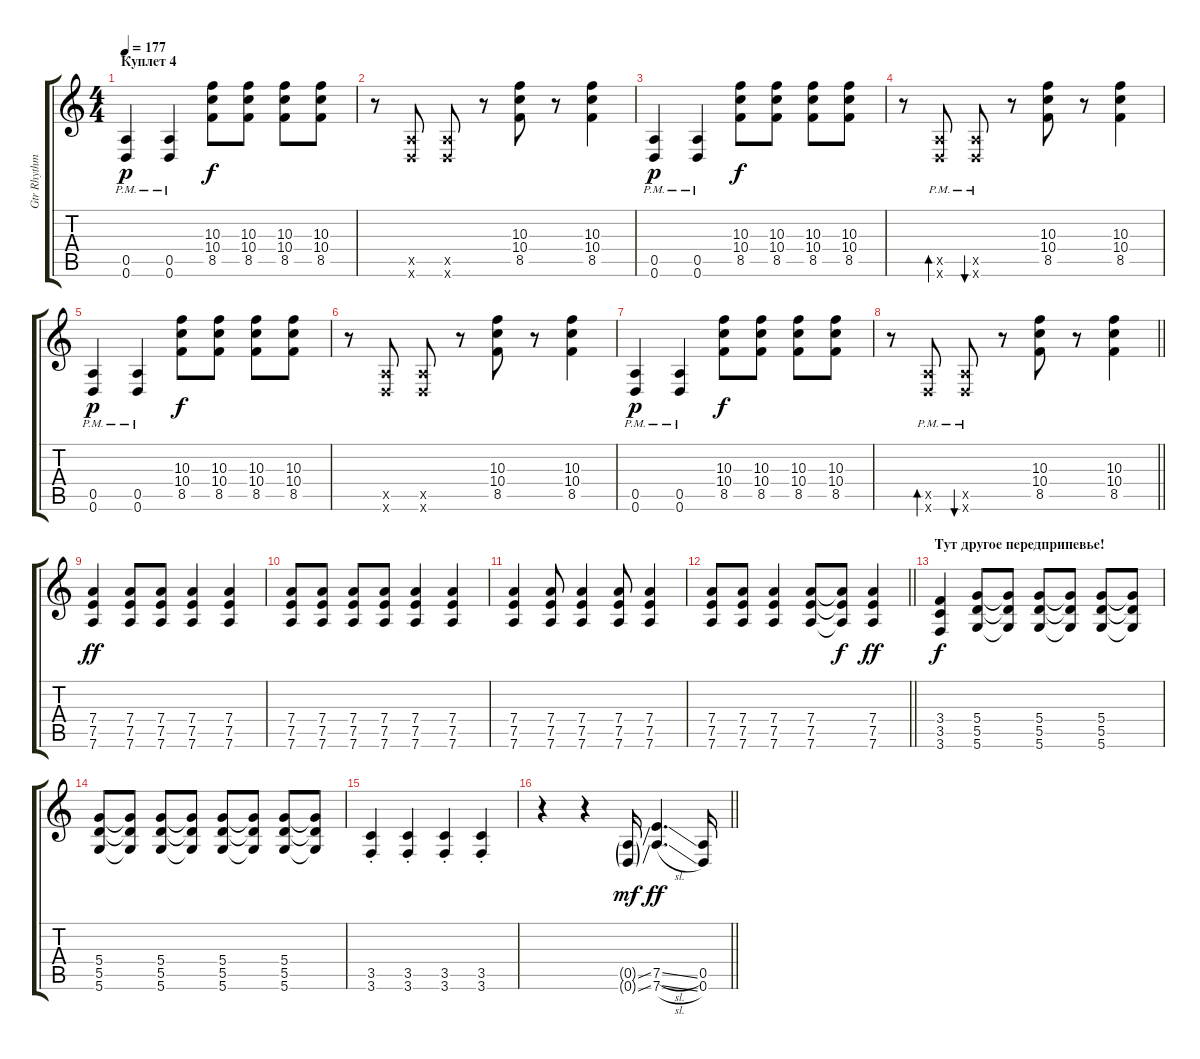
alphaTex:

\track ("Gtr Rhythm" "Gtr Rhythm") {instrument overdrivenguitar}
\staff {score tabs}
\tuning (E4 B3 G3 D3 A2 D2) {hide}
\ts (4 4)
\section ("" "Куплет 4")
\tempo 177
\clef g2
\ks c
(0.5{pm} 0.6{pm}).4{dy p} (0.5{pm} 0.6{pm}).4 (10.3 10.4 8.5).8{dy f} (10.3 10.4 8.5).8 (10.3 10.4 8.5).8 (10.3 10.4 8.5).8 |
r.8 (0.5{x} 0.6{x}).8 (0.5{x} 0.6{x}).8 r.8 (10.3 10.4 8.5).8 r.8 (10.3 10.4 8.5).4 |
(0.5{pm} 0.6{pm}).4{dy p} (0.5{pm} 0.6{pm}).4 (10.3 10.4 8.5).8{dy f} (10.3 10.4 8.5).8 (10.3 10.4 8.5).8 (10.3 10.4 8.5).8 |
r.8 (0.5{pm x} 0.6{pm x}).8{bd 60} (0.5{pm x} 0.6{pm x}).8{bu 240} r.8 (10.3 10.4 8.5).8 r.8 (10.3 10.4 8.5).4 |
(0.5{pm} 0.6{pm}).4{dy p} (0.5{pm} 0.6{pm}).4 (10.3 10.4 8.5).8{dy f} (10.3 10.4 8.5).8 (10.3 10.4 8.5).8 (10.3 10.4 8.5).8 |
r.8 (0.5{x} 0.6{x}).8 (0.5{x} 0.6{x}).8 r.8 (10.3 10.4 8.5).8 r.8 (10.3 10.4 8.5).4 |
(0.5{pm} 0.6{pm}).4{dy p} (0.5{pm} 0.6{pm}).4 (10.3 10.4 8.5).8{dy f} (10.3 10.4 8.5).8 (10.3 10.4 8.5).8 (10.3 10.4 8.5).8 |
\barLineRight lightlight
r.8 (0.5{pm x} 0.6{pm x}).8{bd 60} (0.5{pm x} 0.6{pm x}).8{bu 240} r.8 (10.3 10.4 8.5).8 r.8 (10.3 10.4 8.5).4 |
(7.4 7.5 7.6).4{dy ff} (7.4 7.5 7.6).8 (7.4 7.5 7.6).8 (7.4 7.5 7.6).4 (7.4 7.5 7.6).4 |
(7.4 7.5 7.6).8 (7.4 7.5 7.6).8 (7.4 7.5 7.6).8 (7.4 7.5 7.6).8 (7.4 7.5 7.6).4 (7.4 7.5 7.6).4 |
(7.4 7.5 7.6).4 (7.4 7.5 7.6).8 (7.4 7.5 7.6).4 (7.4 7.5 7.6).8 (7.4 7.5 7.6).4 |
\barLineRight lightlight
(7.4 7.5 7.6).8 (7.4 7.5 7.6).8 (7.4 7.5 7.6).4 (7.4 7.5 7.6).8 (7.4{t} 7.5{t} 7.6{t}).8{dy f} (7.4 7.5 7.6).4{dy ff} |
\section ("" "Тут другое передприпевье!")
(3.4 3.5 3.6).4{dy f} (5.4 5.5 5.6).8 (5.4{t} 5.5{t} 5.6{t}).8 (5.4 5.5 5.6).8 (5.4{t} 5.5{t} 5.6{t}).8 (5.4 5.5 5.6).8 (5.4{t} 5.5{t} 5.6{t}).8 |
(5.4 5.5 5.6).8 (5.4{t} 5.5{t} 5.6{t}).8 (5.4 5.5 5.6).8 (5.4{t} 5.5{t} 5.6{t}).8 (5.4 5.5 5.6).8 (5.4{t} 5.5{t} 5.6{t}).8 (5.4 5.5 5.6).8 (5.4{t} 5.5{t} 5.6{t}).8 |
(3.5{st} 3.6{st}).4 (3.5{st} 3.6{st}).4 (3.5{st} 3.6{st}).4 (3.5{st} 3.6{st}).4 |
\barLineRight lightlight
r.4 r.4 (0.5{ss g} 0.6{ss g}).16{dy mf} (7.5{sl} 7.6{sl}).4{d dy ff} (0.5 0.6).16
